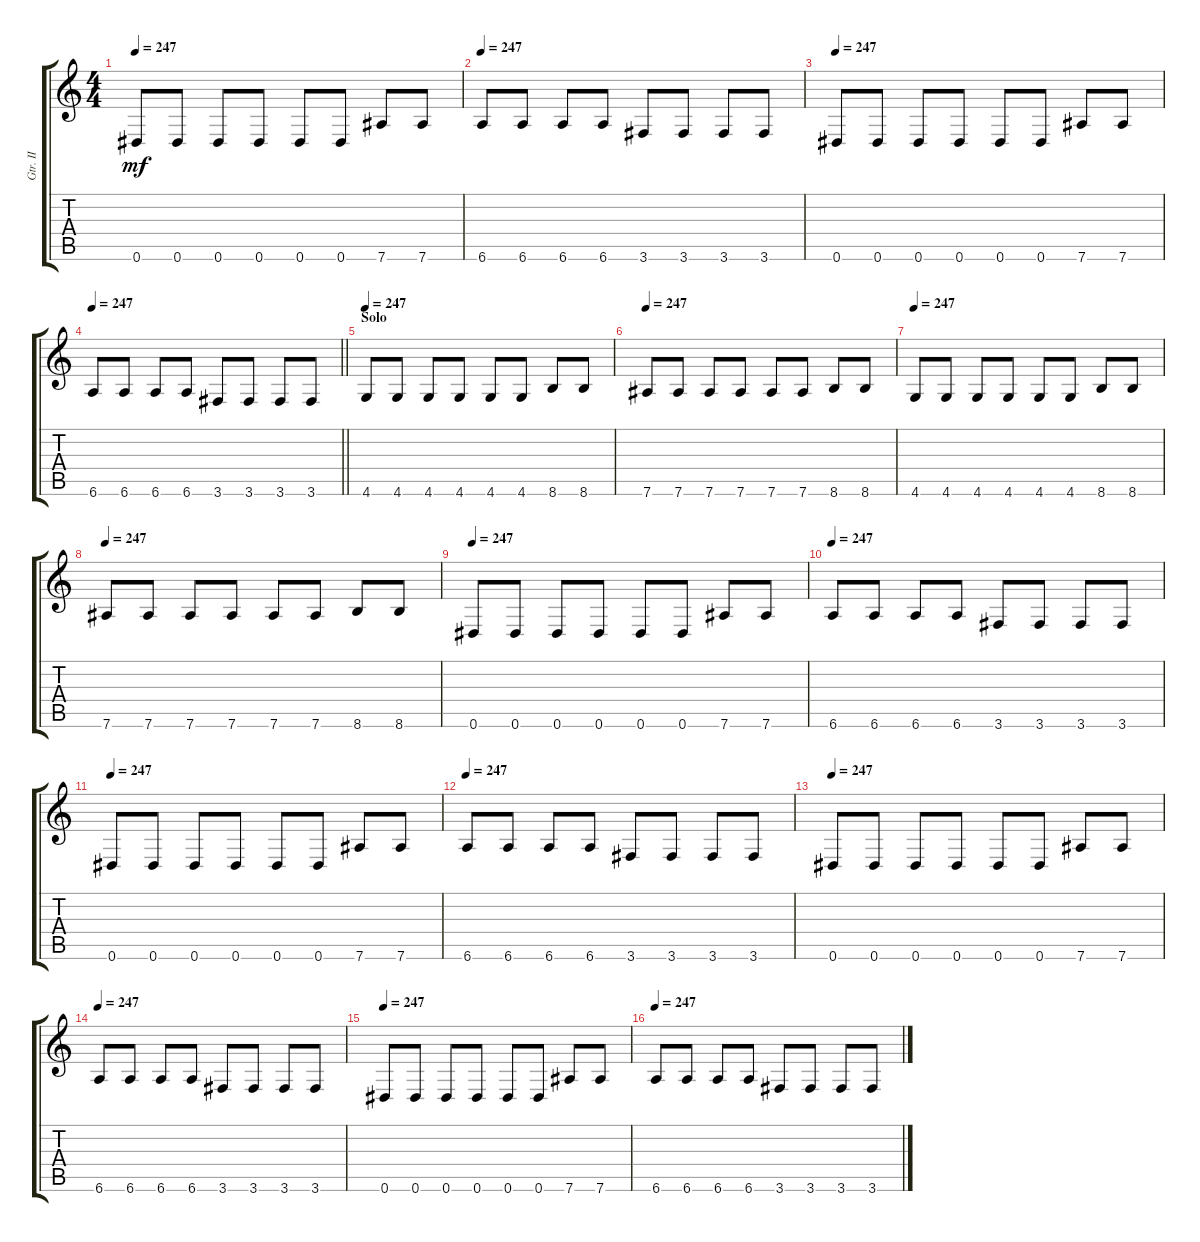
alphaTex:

\track ("Gtr. II" "Gtr. II") {instrument overdrivenguitar}
\staff {score tabs}
\tuning (Eb4 Bb3 Gb3 Db3 Ab2 Eb2) {hide}
\ts (4 4)
\tempo 247
\clef g2
\ks c
0.6.8{dy mf} 0.6.8 0.6.8 0.6.8 0.6.8 0.6.8 7.6.8 7.6.8 |
\tempo 247
6.6.8 6.6.8 6.6.8 6.6.8 3.6.8 3.6.8 3.6.8 3.6.8 |
\tempo 247
0.6.8 0.6.8 0.6.8 0.6.8 0.6.8 0.6.8 7.6.8 7.6.8 |
\tempo 247
\barLineRight lightlight
6.6.8 6.6.8 6.6.8 6.6.8 3.6.8 3.6.8 3.6.8 3.6.8 |
\section ("" "Solo")
\tempo 247
4.6.8 4.6.8 4.6.8 4.6.8 4.6.8 4.6.8 8.6.8 8.6.8 |
\tempo 247
7.6.8 7.6.8 7.6.8 7.6.8 7.6.8 7.6.8 8.6.8 8.6.8 |
\tempo 247
4.6.8 4.6.8 4.6.8 4.6.8 4.6.8 4.6.8 8.6.8 8.6.8 |
\tempo 247
7.6.8 7.6.8 7.6.8 7.6.8 7.6.8 7.6.8 8.6.8 8.6.8 |
\tempo 247
0.6.8 0.6.8 0.6.8 0.6.8 0.6.8 0.6.8 7.6.8 7.6.8 |
\tempo 247
6.6.8 6.6.8 6.6.8 6.6.8 3.6.8 3.6.8 3.6.8 3.6.8 |
\tempo 247
0.6.8 0.6.8 0.6.8 0.6.8 0.6.8 0.6.8 7.6.8 7.6.8 |
\tempo 247
6.6.8 6.6.8 6.6.8 6.6.8 3.6.8 3.6.8 3.6.8 3.6.8 |
\tempo 247
0.6.8 0.6.8 0.6.8 0.6.8 0.6.8 0.6.8 7.6.8 7.6.8 |
\tempo 247
6.6.8 6.6.8 6.6.8 6.6.8 3.6.8 3.6.8 3.6.8 3.6.8 |
\tempo 247
0.6.8 0.6.8 0.6.8 0.6.8 0.6.8 0.6.8 7.6.8 7.6.8 |
\tempo 247
6.6.8 6.6.8 6.6.8 6.6.8 3.6.8 3.6.8 3.6.8 3.6.8
